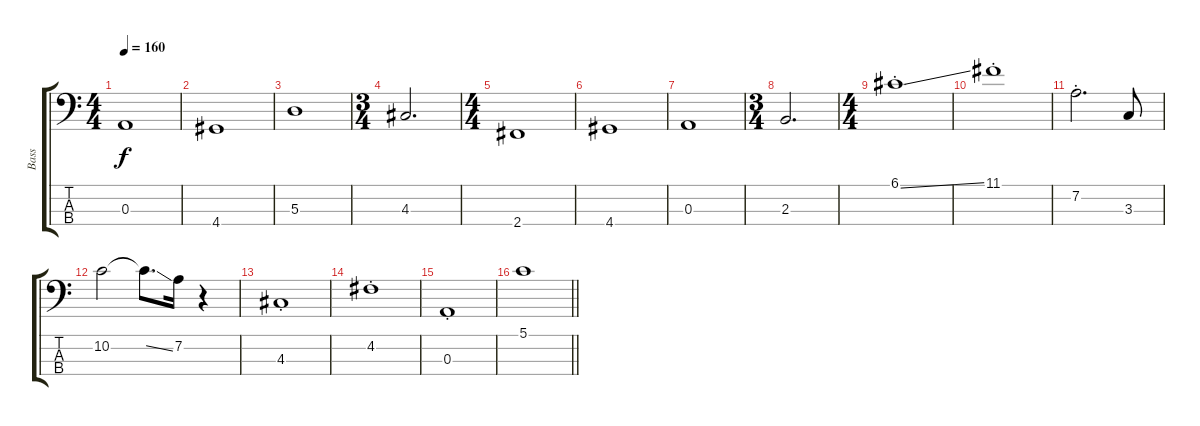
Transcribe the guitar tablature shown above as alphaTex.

\track ("Bass" "Bass") {instrument electricbassfinger}
\staff {score tabs}
\tuning (G2 D2 A1 E1) {hide}
\ts (4 4)
\tempo 160
\clef f4
\ks c
0.3.1{dy f} |
4.4.1 |
5.3.1 |
\ts (3 4)
4.3.2{d} |
\ts (4 4)
2.4.1 |
4.4.1 |
0.3.1 |
\ts (3 4)
2.3.2{d} |
\ts (4 4)
6.1{ss st}.1 |
11.1{st}.1 |
7.2{st}.2{d} 3.3.8 |
10.2.2 10.2{ss t}.8{d} 7.2.16 r.4 |
4.3{st}.1 |
4.2{st}.1 |
0.3{st}.1 |
\barLineRight lightlight
5.1.1
